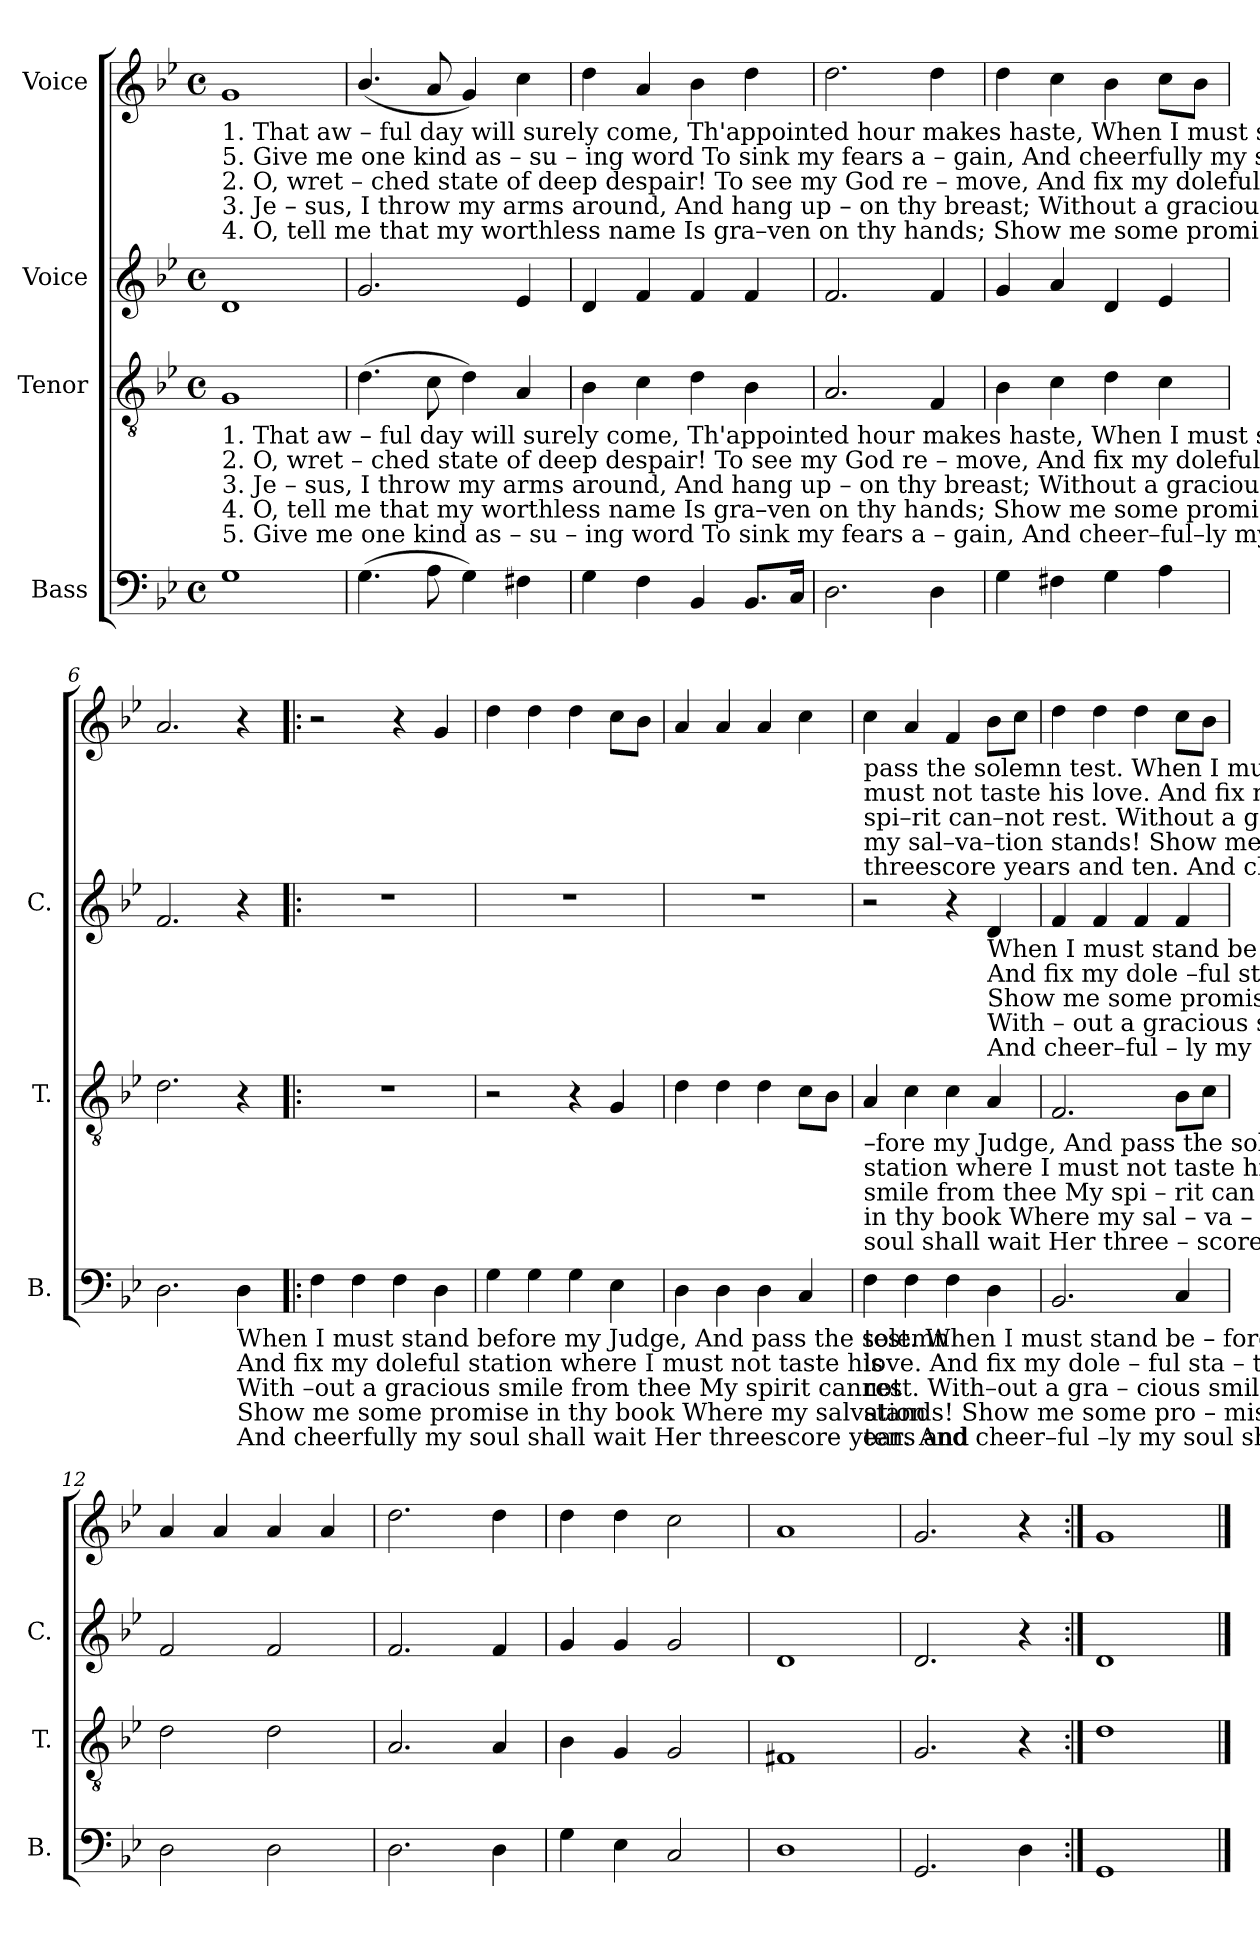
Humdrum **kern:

**kern	**kern	**kern	**kern
*part4	*part3	*part2	*part1
*staff4	*staff3	*staff2	*staff1
*I"Bass	*I"Tenor	*I"Voice	*I"Voice
*I'B.	*I'T.	*I'C.	*
*clefF4	*clefGv2	*clefG2	*clefG2
*k[b-e-]	*k[b-e-]	*k[b-e-]	*k[b-e-]
*M4/4	*M4/4	*M4/4	*M4/4
*met(c)	*met(c)	*met(c)	*met(c)
*MM140	*MM140	*MM140	*MM140
=1	=1	=1	=1
!	!	!	!LO:TX:b:t=1. That  aw       –         ful    day will  surely   come,  Th'appointed  hour makes haste,                        When I must stand before my Judge, And
!	!	!	!LO:TX:b:t=5. Give  me                    one  kind  as – su – ing   word  To  sink  my  fears a  –  gain,                        And  cheerfully  my  soul   shall  wait  Her
!	!	!	!LO:TX:b:t=2. O,      wret     –      ched  state of  deep   despair!   To   see   my  God  re –  move,                           And    fix   my   doleful    station where  I
!	!	!	!LO:TX:b:t=3. Je   – sus,                  I   throw my arms   around,  And  hang up – on  thy   breast;                        Without  a gracious smile from  thee   My
!	!	!	!LO:TX:b:t=4. O,      tell                     me  that  my worthless name  Is  gra–ven  on  thy      hands;                         Show me some promise in thy book  Where
!	!LO:TX:b:t=1. That  aw       –         ful    day will  surely   come,  Th'appointed  hour makes haste,                                                           When I must stand be–	!	!
!	!LO:TX:b:t=2. O,      wret     –      ched  state of  deep   despair!   To   see   my  God  re –  move,                                                                And    fix   my   doleful	!	!
!	!LO:TX:b:t=3. Je   – sus,                  I   throw my arms   around,  And  hang up – on  thy   breast;                                                             Without     a     gracious	!	!
!	!LO:TX:b:t=4. O,      tell                     me  that  my worthless name  Is  gra–ven  on  thy      hands;                                                              Show  me some promise	!	!
!	!LO:TX:b:t=5. Give  me                    one  kind  as – su – ing   word  To  sink  my  fears a  –  gain,                                                             And    cheer–ful–ly  my	!	!
1G	1G	1d	1g
=2	=2	=2	=2
(4.G\	(4.d\	2.g/	(4.b-/
8A\	8c\	.	8a/
4G\)	4d\)	.	4g/)
4F#X\	4A/	4e-/	4cc\
=3	=3	=3	=3
4G\	4B-\	4d/	4dd\
4F\	4c\	4f/	4a/
4BB-/	4d\	4f/	4b-\
8.BB-/L	4B-\	4f/	4dd\
16C/Jk	.	.	.
=4	=4	=4	=4
2.D\	2.A/	2.f/	2.dd\
4D\	4F/	4f/	4dd\
=5	=5	=5	=5
4G\	4B-\	4g/	4dd\
4F#X\	4c\	4a/	4cc\
4G\	4d\	4d/	4b-\
4A\	4c\	4e-/	8cc\L
.	.	.	8b-\J
=6	=6	=6	=6
2.D\	2.d\	2.f/	2.a/
!LO:TX:b:t=When I must stand before my Judge, And pass the solemn	!	!	!
!LO:TX:b:t=And     fix my doleful  station where I   must not taste his	!	!	!
!LO:TX:b:t=With –out a  gracious smile  from  thee  My spirit cannot	!	!	!
!LO:TX:b:t=Show me some promise in thy book  Where my salvation	!	!	!
!LO:TX:b:t=And cheerfully  my soul shall wait Her threescore years and	!	!	!
4D\	4r	4r	4r
=7!|:	=7!|:	=7!|:	=7!|:
4F\	1r	1r	2r
4F\	.	.	.
4F\	.	.	4r
4D\	.	.	4g/
=8	=8	=8	=8
4G\	2r	1r	4dd\
4G\	.	.	4dd\
4G\	4r	.	4dd\
4E-\	4G/	.	8cc\L
.	.	.	8b-\J
=9	=9	=9	=9
4D\	4d\	1r	4a/
4D\	4d\	.	4a/
4D\	4d\	.	4a/
4C/	8c\L	.	4cc\
.	8B-\J	.	.
!!LO:LB:g=z
=10	=10	=10	=10
!	!	!	!LO:TX:b:t=pass the  solemn    test.   When  I  must  stand before my  Judge,   And  pass  the sol   –  emn        test.
!	!	!	!LO:TX:b:t=must not taste his love.   And   fix  my      doleful station  where      I     must  not taste     his        love.
!	!	!	!LO:TX:b:t=spi–rit  can–not   rest.    Without   a  gracious  smile  from thee    My   spi–rit  can    –   not        rest.
!	!	!	!LO:TX:b:t=my sal–va–tion stands!  Show me some promise in thy   book     Where my sal – va  –  tion     stands!
!	!	!	!LO:TX:b:t=threescore years and ten.   And  cheer–ful–ly my soul shall  wait      Her threescore years  and       ten.
!	!LO:TX:b:t=–fore my Judge, And   pass                  the      sol    –   emn         test.      And  pass the   sol   – emn        test.	!	!
!	!LO:TX:b:t=station  where    I       must                 not      taste      his           love.       I      must not  taste    his         love.	!	!
!	!LO:TX:b:t=smile from thee  My   spi         –         rit       can   –   not           rest.      My  spi – rit   can   –  not         rest.	!	!
!	!LO:TX:b:t=in  thy  book Where  my                    sal   –   va    –   tion      stands!  Where  my sal – va   –  tion     stands!	!	!
!	!LO:TX:b:t=soul shall wait Her     three     –      score    years     and           ten.       Her threescore years  and        ten.	!	!
!LO:TX:b:t=test. When I  must   stand                 be  –  fore        my           Judge,  And pass the sol    –   emn        test.  When	!	!	!
!LO:TX:b:t=love. And   fix   my   dole        –         ful      sta    –    tion        where    I     must not taste      his         love.  And	!	!	!
!LO:TX:b:t=rest.  With–out a      gra          –       cious  smile       from       thee      My  spi – rit  can   –    not        rest.   With–	!	!	!
!LO:TX:b:t=stands! Show me some pro        –        mise    in            thy         book  Where my  sal–va     –   tion    stands! Show	!	!	!
!LO:TX:b:t=ten.  And cheer–ful –ly                      my     soul         shall        wait     Her threescore years  and        ten.    And	!	!	!
4F\	4A/	2r	4cc\
4F\	4c\	.	4a/
4F\	4c\	4r	4f/
!	!	!LO:TX:b:t=When    I   must  stand  be –  fore       my          Judge,  And  pass the  sol   –  emn        test.	!
!	!	!LO:TX:b:t=And      fix   my   dole –ful      sta   –   tion        where    I     must  not taste     his         love.	!
!	!	!LO:TX:b:t=Show   me  some  promise     in          thy          book   Where my sal – va   –  tion      stands!	!
!	!	!LO:TX:b:t=With – out   a      gracious     smile    from        thee      My   spi–rit   can   –   not         rest.	!
!	!	!LO:TX:b:t=And     cheer–ful – ly  my      soul      shall         wait     Her threescore years  and         ten.	!
4D\	4A/	4d/	8b-\L
.	.	.	8cc\J
=11	=11	=11	=11
2.BB-/	2.F/	4f/	4dd\
.	.	4f/	4dd\
.	.	4f/	4dd\
4C/	8B-\L	4f/	8cc\L
.	8c\J	.	8b-\J
=12	=12	=12	=12
2D\	2d\	2f/	4a/
.	.	.	4a/
2D\	2d\	2f/	4a/
.	.	.	4a/
=13	=13	=13	=13
2.D\	2.A/	2.f/	2.dd\
4D\	4A/	4f/	4dd\
=14	=14	=14	=14
4G\	4B-\	4g/	4dd\
4E-\	4G/	4g/	4dd\
2C/	2G/	2g/	2cc\
=15	=15	=15	=15
1D	1F#X	1d	1a
=16	=16	=16	=16
2.GG/	2.G/	2.d/	2.g/
4D\	4r	4r	4r
=17:|!	=17:|!	=17:|!	=17:|!
1GG	1d	1d	1g
==	==	==	==
*-	*-	*-	*-
